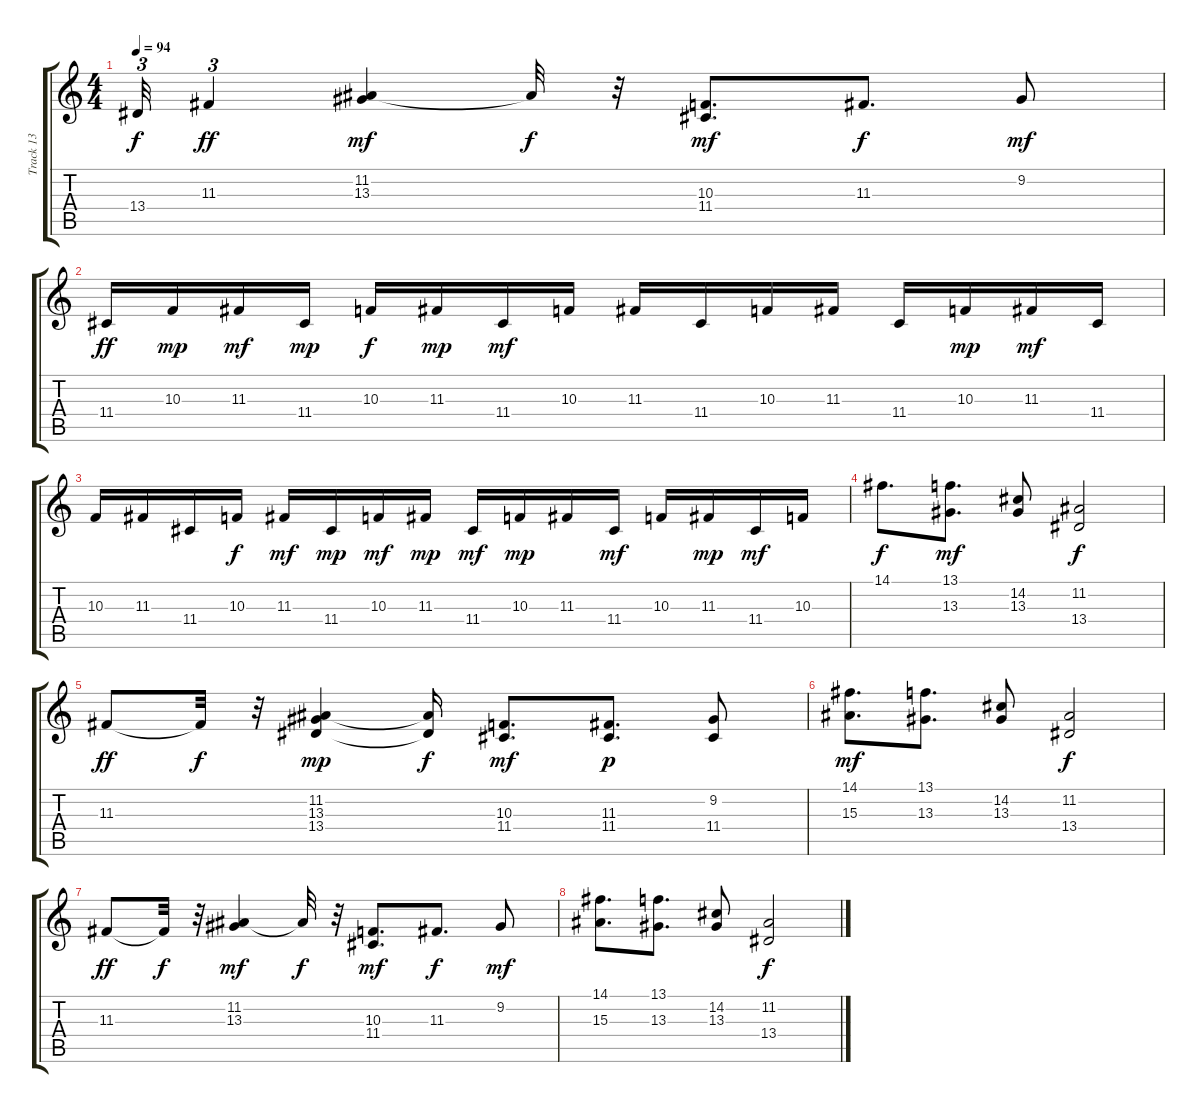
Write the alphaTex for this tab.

\track ("Track 13" "Track 13") {instrument orchestralharp}
\staff {score tabs}
\tuning (E4 B3 G3 D3 A2 E2) {hide}
\ts (4 4)
\tempo 94
\clef g2
\ks c
13.4{t}.32{tu (3 2) dy f} 11.3.4{tu (3 2) dy ff} (11.2 13.3).4{dy mf} 11.2{t}.32{dy f} r.32 (10.3 11.4).8{d dy mf} 11.3.8{d dy f} 9.2.8{dy mf} |
11.4.16{dy ff} 10.3.16{dy mp} 11.3.16{dy mf} 11.4.16{dy mp} 10.3.16{dy f} 11.3.16{dy mp} 11.4.16{dy mf} 10.3.16 11.3.16 11.4.16 10.3.16 11.3.16 11.4.16 10.3.16{dy mp} 11.3.16{dy mf} 11.4.16 |
10.3.16 11.3.16 11.4.16 10.3.16{dy f} 11.3.16{dy mf} 11.4.16{dy mp} 10.3.16{dy mf} 11.3.16{dy mp} 11.4.16{dy mf} 10.3.16{dy mp} 11.3.16 11.4.16{dy mf} 10.3.16 11.3.16{dy mp} 11.4.16{dy mf} 10.3.16 |
14.1.8{d dy f} (13.1 13.3).8{d dy mf} (14.2 13.3).8 (11.2 13.4).2{dy f} |
11.3.8{dy ff} 11.3{t}.32{dy f} r.32 (11.2 13.3 13.4).4{dy mp} (11.2{t} 13.4{t}).16{dy f} (10.3 11.4).8{d dy mf} (11.3 11.4).8{d dy p} (9.2 11.4).8 |
(14.1 15.3).8{d dy mf} (13.1 13.3).8{d} (14.2 13.3).8 (11.2 13.4).2{dy f} |
11.3.8{dy ff} 11.3{t}.32{dy f} r.32 (11.2 13.3).4{dy mf} 11.2{t}.32{dy f} r.32 (10.3 11.4).8{d dy mf} 11.3.8{d dy f} 9.2.8{dy mf} |
(14.1 15.3).8{d} (13.1 13.3).8{d} (14.2 13.3).8 (11.2 13.4).2{dy f}
